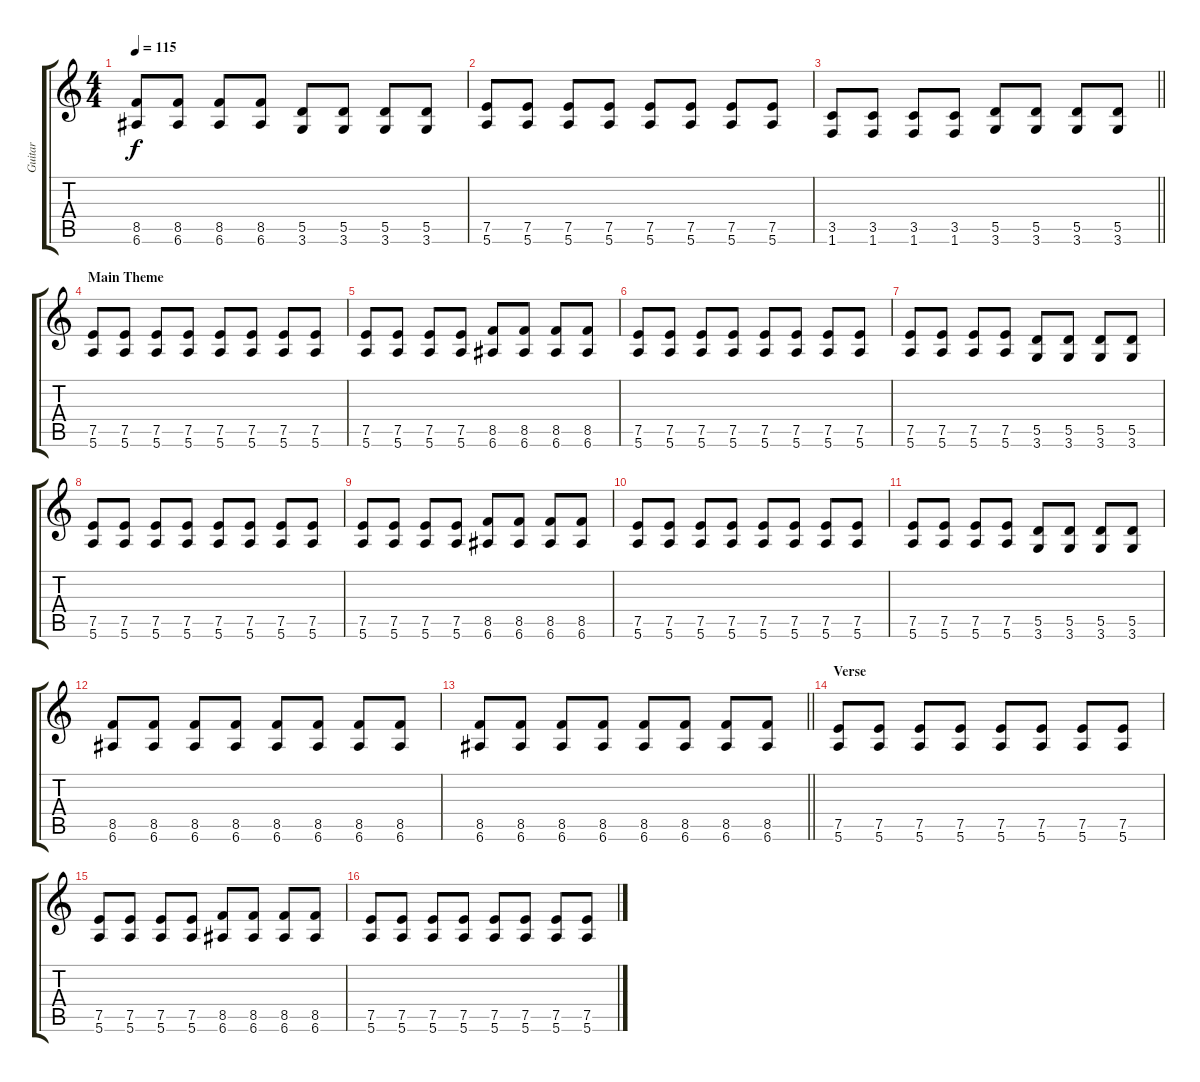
\track ("Guitar" "Guitar") {instrument distortionguitar}
\staff {score tabs}
\tuning (E4 B3 G3 D3 A2 E2) {hide}
\ts (4 4)
\tempo 115
\clef g2
\ks c
(8.5 6.6).8{dy f} (8.5 6.6).8 (8.5 6.6).8 (8.5 6.6).8 (5.5 3.6).8 (5.5 3.6).8 (5.5 3.6).8 (5.5 3.6).8 |
(7.5 5.6).8 (7.5 5.6).8 (7.5 5.6).8 (7.5 5.6).8 (7.5 5.6).8 (7.5 5.6).8 (7.5 5.6).8 (7.5 5.6).8 |
\barLineRight lightlight
(3.5 1.6).8 (3.5 1.6).8 (3.5 1.6).8 (3.5 1.6).8 (5.5 3.6).8 (5.5 3.6).8 (5.5 3.6).8 (5.5 3.6).8 |
\section ("" "Main Theme")
(7.5 5.6).8 (7.5 5.6).8 (7.5 5.6).8 (7.5 5.6).8 (7.5 5.6).8 (7.5 5.6).8 (7.5 5.6).8 (7.5 5.6).8 |
(7.5 5.6).8 (7.5 5.6).8 (7.5 5.6).8 (7.5 5.6).8 (8.5 6.6).8 (8.5 6.6).8 (8.5 6.6).8 (8.5 6.6).8 |
(7.5 5.6).8 (7.5 5.6).8 (7.5 5.6).8 (7.5 5.6).8 (7.5 5.6).8 (7.5 5.6).8 (7.5 5.6).8 (7.5 5.6).8 |
(7.5 5.6).8 (7.5 5.6).8 (7.5 5.6).8 (7.5 5.6).8 (5.5 3.6).8 (5.5 3.6).8 (5.5 3.6).8 (5.5 3.6).8 |
(7.5 5.6).8 (7.5 5.6).8 (7.5 5.6).8 (7.5 5.6).8 (7.5 5.6).8 (7.5 5.6).8 (7.5 5.6).8 (7.5 5.6).8 |
(7.5 5.6).8 (7.5 5.6).8 (7.5 5.6).8 (7.5 5.6).8 (8.5 6.6).8 (8.5 6.6).8 (8.5 6.6).8 (8.5 6.6).8 |
(7.5 5.6).8 (7.5 5.6).8 (7.5 5.6).8 (7.5 5.6).8 (7.5 5.6).8 (7.5 5.6).8 (7.5 5.6).8 (7.5 5.6).8 |
(7.5 5.6).8 (7.5 5.6).8 (7.5 5.6).8 (7.5 5.6).8 (5.5 3.6).8 (5.5 3.6).8 (5.5 3.6).8 (5.5 3.6).8 |
(8.5 6.6).8 (8.5 6.6).8 (8.5 6.6).8 (8.5 6.6).8 (8.5 6.6).8 (8.5 6.6).8 (8.5 6.6).8 (8.5 6.6).8 |
\barLineRight lightlight
(8.5 6.6).8 (8.5 6.6).8 (8.5 6.6).8 (8.5 6.6).8 (8.5 6.6).8 (8.5 6.6).8 (8.5 6.6).8 (8.5 6.6).8 |
\section ("" "Verse")
(7.5 5.6).8 (7.5 5.6).8 (7.5 5.6).8 (7.5 5.6).8 (7.5 5.6).8 (7.5 5.6).8 (7.5 5.6).8 (7.5 5.6).8 |
(7.5 5.6).8 (7.5 5.6).8 (7.5 5.6).8 (7.5 5.6).8 (8.5 6.6).8 (8.5 6.6).8 (8.5 6.6).8 (8.5 6.6).8 |
(7.5 5.6).8 (7.5 5.6).8 (7.5 5.6).8 (7.5 5.6).8 (7.5 5.6).8 (7.5 5.6).8 (7.5 5.6).8 (7.5 5.6).8
